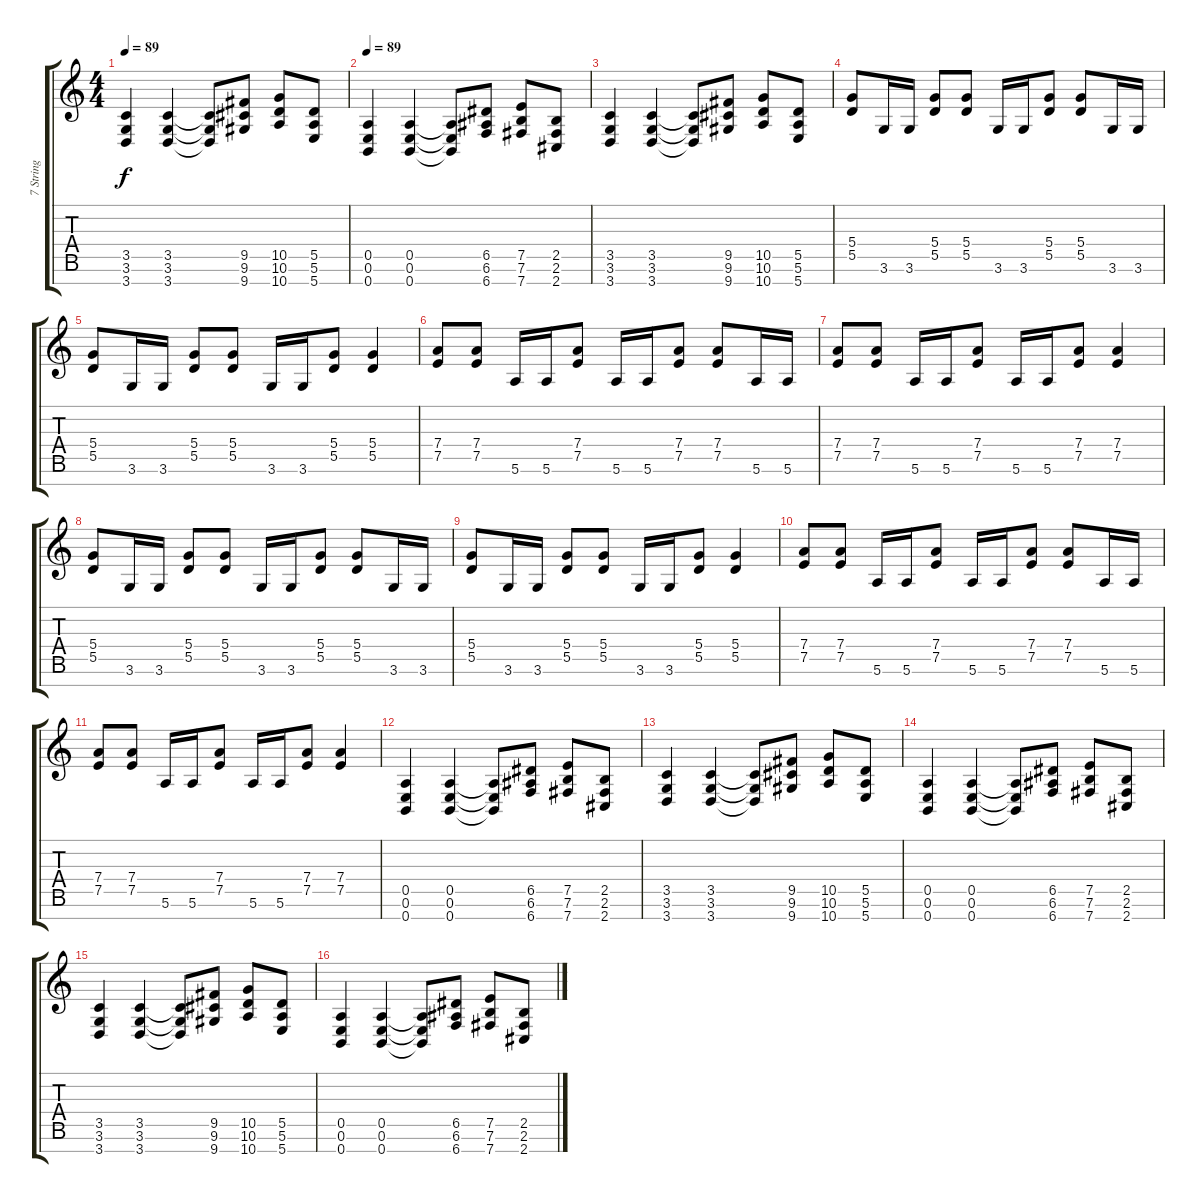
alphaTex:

\track ("7 String" "7 String") {instrument distortionguitar}
\staff {score tabs}
\tuning (E4 B3 G3 D3 A2 E2 B1) {hide}
\ts (4 4)
\tempo 89
\clef g2
\ks c
(3.5 3.6 3.7).4{dy f} (3.5 3.6 3.7).4 (3.5{t} 3.6{t} 3.7{t}).8 (9.5 9.6 9.7).8 (10.5 10.6 10.7).8 (5.5 5.6 5.7).8 |
\tempo 89
(0.5 0.6 0.7).4 (0.5 0.6 0.7).4 (0.5{t} 0.6{t} 0.7{t}).8 (6.5 6.6 6.7).8 (7.5 7.6 7.7).8 (2.5 2.6 2.7).8 |
(3.5 3.6 3.7).4 (3.5 3.6 3.7).4 (3.5{t} 3.6{t} 3.7{t}).8 (9.5 9.6 9.7).8 (10.5 10.6 10.7).8 (5.5 5.6 5.7).8 |
(5.4 5.5).8 3.6.16 3.6.16 (5.4 5.5).8 (5.4 5.5).8 3.6.16 3.6.16 (5.4 5.5).8 (5.4 5.5).8 3.6.16 3.6.16 |
(5.4 5.5).8 3.6.16 3.6.16 (5.4 5.5).8 (5.4 5.5).8 3.6.16 3.6.16 (5.4 5.5).8 (5.4 5.5).4 |
(7.4 7.5).8 (7.4 7.5).8 5.6.16 5.6.16 (7.4 7.5).8 5.6.16 5.6.16 (7.4 7.5).8 (7.4 7.5).8 5.6.16 5.6.16 |
(7.4 7.5).8 (7.4 7.5).8 5.6.16 5.6.16 (7.4 7.5).8 5.6.16 5.6.16 (7.4 7.5).8 (7.4 7.5).4 |
(5.4 5.5).8 3.6.16 3.6.16 (5.4 5.5).8 (5.4 5.5).8 3.6.16 3.6.16 (5.4 5.5).8 (5.4 5.5).8 3.6.16 3.6.16 |
(5.4 5.5).8 3.6.16 3.6.16 (5.4 5.5).8 (5.4 5.5).8 3.6.16 3.6.16 (5.4 5.5).8 (5.4 5.5).4 |
(7.4 7.5).8 (7.4 7.5).8 5.6.16 5.6.16 (7.4 7.5).8 5.6.16 5.6.16 (7.4 7.5).8 (7.4 7.5).8 5.6.16 5.6.16 |
(7.4 7.5).8 (7.4 7.5).8 5.6.16 5.6.16 (7.4 7.5).8 5.6.16 5.6.16 (7.4 7.5).8 (7.4 7.5).4 |
(0.5 0.6 0.7).4 (0.5 0.6 0.7).4 (0.5{t} 0.6{t} 0.7{t}).8 (6.5 6.6 6.7).8 (7.5 7.6 7.7).8 (2.5 2.6 2.7).8 |
(3.5 3.6 3.7).4 (3.5 3.6 3.7).4 (3.5{t} 3.6{t} 3.7{t}).8 (9.5 9.6 9.7).8 (10.5 10.6 10.7).8 (5.5 5.6 5.7).8 |
(0.5 0.6 0.7).4 (0.5 0.6 0.7).4 (0.5{t} 0.6{t} 0.7{t}).8 (6.5 6.6 6.7).8 (7.5 7.6 7.7).8 (2.5 2.6 2.7).8 |
(3.5 3.6 3.7).4 (3.5 3.6 3.7).4 (3.5{t} 3.6{t} 3.7{t}).8 (9.5 9.6 9.7).8 (10.5 10.6 10.7).8 (5.5 5.6 5.7).8 |
(0.5 0.6 0.7).4 (0.5 0.6 0.7).4 (0.5{t} 0.6{t} 0.7{t}).8 (6.5 6.6 6.7).8 (7.5 7.6 7.7).8 (2.5 2.6 2.7).8
